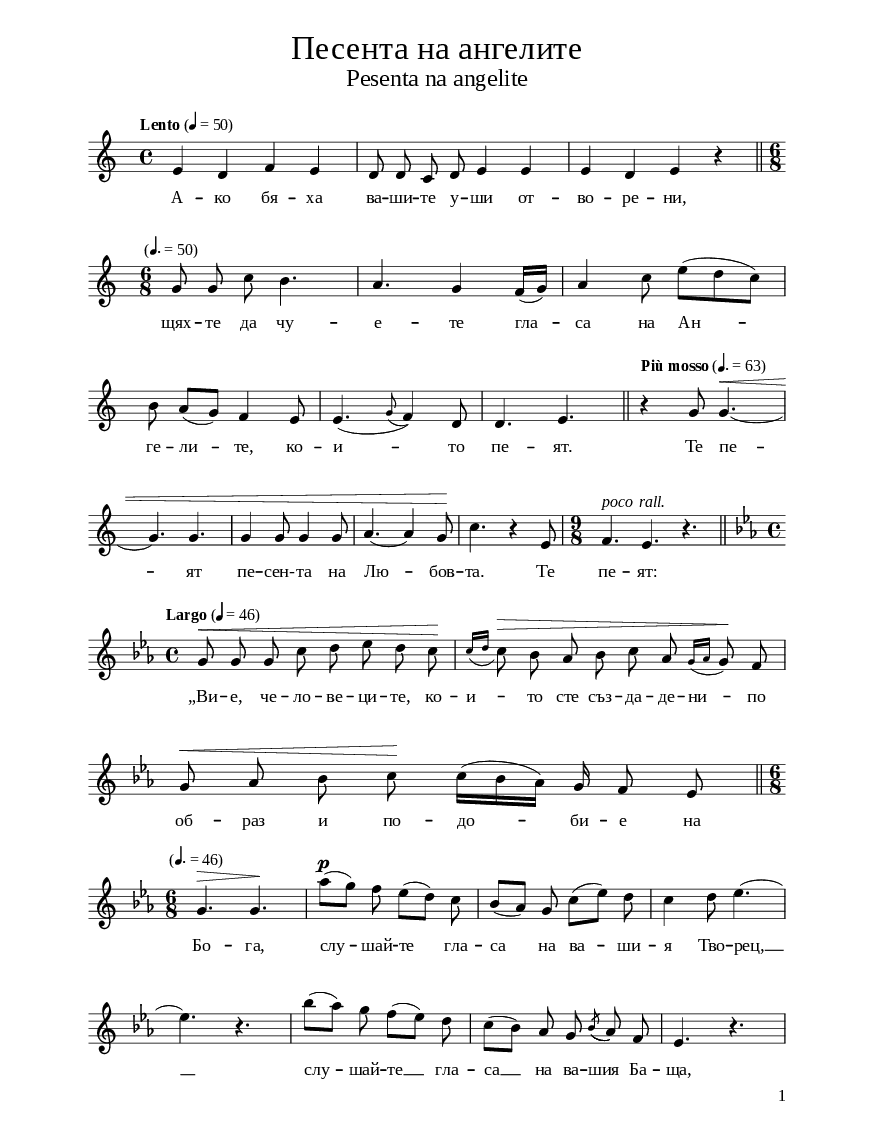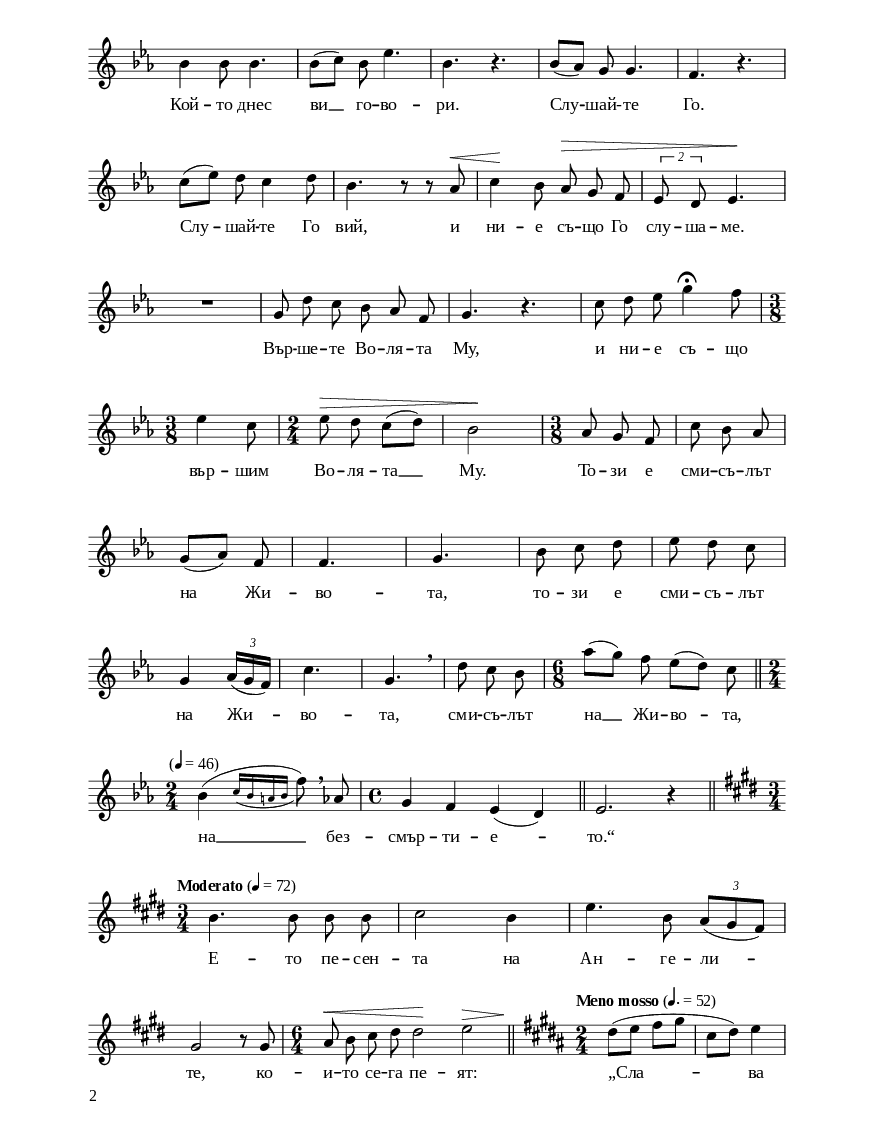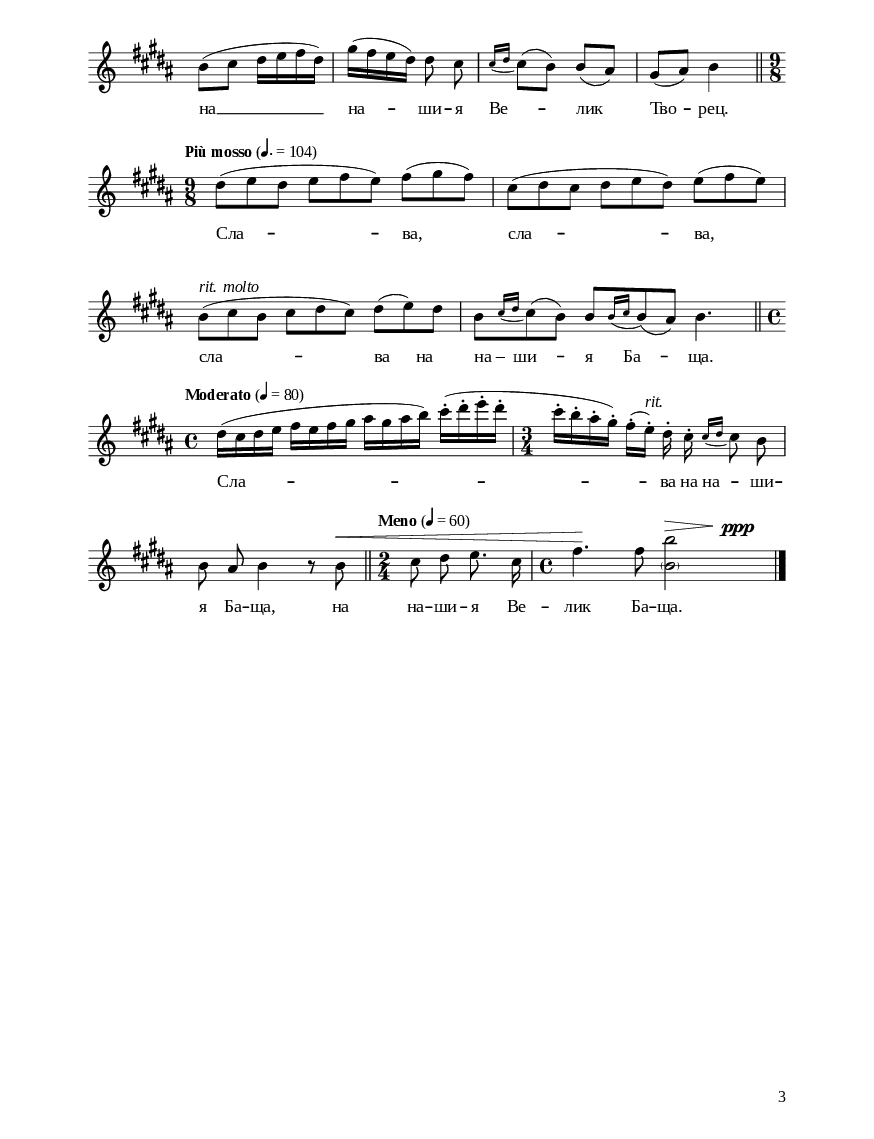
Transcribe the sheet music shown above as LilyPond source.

\version "2.24.2"

% include paper part and global functions
\include "include/globals.ily"

\bookpart {
  \label #'ref207
  \tocItem \markup "Песента на ангелите – Pesenta na angelite "
  \include "include/bookpart-paper.ily"
  \score {
    \include "include/score-layout.ily"

    \new Voice \absolute {
      \clef treble
      \key c \major
      \time 4/4
      \tempoFunc "Lento" 4 "50"
      \autoBeamOff
      \override Hairpin.to-barline = ##f
      \override Hairpin.after-line-breaking = ##t 
      e'4  d'4  f'4  e'4 | % 2
      d'8  d'8  c'8  d'8  e'4
      e'4 | % 3
      e'4  d'4  e'4 r4 | \break % 4
      \time 6/8  | \bar"||" % 4
      \tempoFunc "" 4. "50"
      g'8  g'8 c''8 b'4.  | % 5
      a'4.  g'4  f'16 ( [  g'16 ) ] | % 6
      a'4 c''8 e''8 ( [ d''8
      c''8 ) ] |\break  % 7
      b'8  a'8 ( [  g'8 ) ]  f'4  e'8
      | % 8
      e'4. ( \appoggiatura {  g'8 }  f'4 )
      d'8 | % 9
      d'4.  e'4. \bar"||" | 
       \tempoFunc "Più mosso" 4. "63"
      r4  g'8
      g'4. ~ ^\< |  \break % 11
      g'4.  g'4. | % 12
      g'4  g'8  g'4  g'8 | % 13
      a'4. ~  a'4  g'8 _\!  | % 14
      c''4.  r4  e'8 |  % 15
      \time 9/8  | % 15
      f'4. ^\markup{ \italic {poco rall.} }  e'4. r4. \bar
      "||" \break
      \key es \major \time 4/4 | % 16
      \tempoFunc "Largo" 4 "46"
      g'8 ^\<  g'8  g'8 c''8 d''8
      es''8 d''8 c''8 ^\! | % 17
      \grace {  c''16 ( [  d''16 ] } c''8 ) ^\>
      bes'8  as'8 bes'8 c''8
      as'8 \grace {  g'16 ( [  as'16 ] }  g'8 )
       ^\! f'8 | \break % 18
      g'8 ^\<  as'8 bes'8 c''8  ^\!
      c''16 ( [ bes'16  as'16 )  ] g'16
      f'8  es'8  \bar "||"
      \break | % 19
      \time 6/8  | % 19
      \tempoFunc "" 4. "46"
      g'4. ^\>  g'4.  ^\! |
      as''8 ( [ ^\p g''8 ) ] f''8
      es''8 ( [ d''8 ) ] c''8 | % 21
      bes'8 ( [  as'8 ) ]  g'8 c''8 ( [
      es''8 ) ] d''8 | % 22
      c''4 d''8 es''4. ~ \break | % 23
      es''4. r4. | % 24
      bes''8 ( [ as''8 ) ] g''8
      f''8 ( [ es''8 ) ] d''8 | % 25
      c''8 ( [ bes'8 ) ]  as'8  g'8
      \acciaccatura {  bes'8 ( }  as'8 )  f'8 | % 26
      es'4. r4. \break | % 27
      bes'4 bes'8 bes'4. | % 28
      bes'8 ( [ c''8 ) ] bes'8
      es''4. | % 29
      bes'4. r4. |
      bes'8 ( [  as'8 ) ]  g'8  g'4. | % 31
      f'4. r4. \break| % 32
      c''8 ( [ es''8 ) ] d''8 c''4
      d''8 | % 33
      bes'4. r8 r8  as'8 ^\< | % 34
      c''4 ^\! bes'8  as'8 ^\>  g'8
      f'8 | % 35
      \times 3/2  {
        es'8   d'8
      }
      es'4. ^\! \break | % 36
      R2. | % 37
      g'8 d''8 c''8 bes'8
      as'8  f'8 | % 38
      g'4. r4. | % 39
      c''8 d''8 es''8 g''4
      ^\fermata f''8 \break |
      \time 3/8  |
      es''4 c''8 | % 41
      \time 2/4  | % 41
      es''8 ^\> d''8 c''8 ( [ d''8
      ) ] | % 42
      bes'2 ^\! | % 43
      \time 3/8  | % 43
      as'8  g'8  f'8 | % 44
      c''8 bes'8  as'8 \break | % 45
      g'8 ( [  as'8 ) ]  f'8 | % 46
      f'4. | % 47
      g'4. | % 48
      bes'8 c''8 d''8 | % 49
      es''8 d''8 c''8 \break |
      g'4 \once \omit TupletBracket
      \times 2/3  {
        as'16 ( [  g'16  f'16 ) ]
      }
      | % 51
      c''4. | % 52
      g'4.  \breathe | % 53
      d''8 c''8 bes'8 | % 54
      \time 6/8  | % 54
      as''8 ( [ g''8 ) ] f''8 es''8
      ( [ d''8 ) ] c''8 \bar "||"
      \break | % 55
      \time 2/4  | % 55
      \tempoFunc "" 4 "46" | % 55
      bes'4 ( \acciaccatura {
        c''16 [bes'16 a'16
        bes'16 ]
      }
      f''8 )  \breathe as'8  | % 56
      \time 4/4  | % 56
      g'4  f'4  es'4 (  d'4 ) \bar "||"
      es'2. r4 \bar "||"
      \break | % 58
      \once \override Staff.KeyCancellation.break-visibility = #all-invisible
      \key e \major \time 3/4 | % 58
      \tempoFunc "Moderato" 4 "72"
      b'4. b'8 b'8 b'8 | % 59
      cis''2 b'4 |
      e''4. b'8 \once \omit TupletBracket
      \times 2/3  {
        a'8 ( [  gis'8  fis'8 ) ]
      }
      | \break % 61
      gis'2 r8  gis'8 | % 62
      \time 6/4  | % 62
      a'8 ^\< b'8 cis''8 dis''8
      dis''2 ^\! 
      \once \override Hairpin.to-barline = ##t
      e''2 ^\> \bar "||"
      \key b \major \time 2/4 | % 63
      \tempoFunc "Meno mosso" 4. "52"
      dis''8 ( [ _\! e''8 ] fis''8 [
      gis''8 ] | % 64
      cis''8 [ dis''8 ) ] e''4 | \break % 65
      b'8 ( [ cis''8 ] dis''16 [
      e''16 fis''16 dis''16 ) ]  | % 66
      gis''16 ( [ fis''16 e''16
      dis''16 ) ] dis''8 cis''8 | % 67
      \grace {  cis''16 ( [  dis''16 ] } cis''8 )
      ( [ b'8 ) ]  b'8 ( [  ais'8 ) ] | % 68
      gis'8 ( [  ais'8 ) ] b'4 \bar "||" \break
      \time 9/8  | % 69
      \tempoFunc "Più mosso" 4. "104"
      dis''8 ( [  e''8
      dis''8 ] e''8 [
      fis''8 e''8 ) ] fis''8 ( [ gis''8
      fis''8 ) ]  |
      cis''8 ( [ dis''8 cis''8 ]
      dis''8 [ e''8 dis''8 ) ] e''8 ( [
      fis''8 e''8 ) ] | % 71
      b'8 ( [ ^\markup{ \italic {rit. molto} } cis''8
      b'8 ] cis''8 [ dis''8 cis''8
      ) ] dis''8 ( [ e''8 ) dis''8 ] | % 72
      
      b'8 [ \acciaccatura { cis''16 [  dis''16 ] }
      cis''8 ( b'8 )]  
      
      b'8 [ \acciaccatura { b'16 [  cis''16 ] }
      b'8 ( ais'8 )] 
      
      b'4. \break | % 73
      \time 4/4  | \bar "||" % 73
      \tempoFunc "Moderato" 4 "80"
      dis''16 ( [ cis''16 dis''16
      e''16 ] fis''16 [ e''16 fis''16
      gis''16 ] ais''16 [ gis''16
      ais''16 b''16 ) ] cis'''16 ( -. [
      dis'''16 -. e'''16 -. dis'''16 -. ] | % 74
      \time 3/4  | % 74
      cis'''16 -. [ b''16 -. ais''16 -.
      gis''16 ) -. ] fis''16 ( -. [ e''16 )
      -. ] ^\markup{ \italic {rit.} } dis''16 -. cis''16
      -. \acciaccatura {  cis''16 [  dis''16 ] } cis''8
      b'8 \break | % 75
      b'8  ais'8 b'4 r8
      b'8^\<
       \tempoFunc "Meno" 4 "60"
       \time 2/4  | \bar "||" % 76
      cis''8 dis''8 e''8. cis''16
      | % 77
      \time 4/4  | % 77
      fis''4. ^\! fis''8 
      <\parenthesize b'
      b''>2 ^\>
      \once \override Score.BarLine.break-visibility = ##(#f #f #f)      
      s^\ppp ^\! \bar "|."
    }

   \addlyrics {
      А
      -- ко бя -- ха ва -- ши -- те у -- ши
      от -- во -- ре -- ни, щях -- те да
      чу -- е -- те гла -- са на Ан
      --  ге -- ли -- те, ко -- и
      --  то пе -- ят. Те пе --
      ят пе -- "сен-" -- та на Лю -- бов
      -- та. Те пе -- ят: „Ви -- е, че --
      ло -- ве -- ци -- те, ко -- и --
      то сте съз -- да -- де -- ни --
      по об -- раз и по -- до --
      би -- е на Бо -- га, слу -- шай
      -- те  гла -- са  на ва --
      ши -- я Тво -- рец, __ слу --
      шай -- те __  гла -- са __  на ва
      -- шия Ба -- ща, Кой -- то днес
      ви __  го -- во -- ри. Слу -- "шай-"
      -- те Го. Слу -- шай -- те Го
      вий, и ни -- е съ -- що Го слу --
      ша -- ме. Вър -- ше -- те Во -- ля --
      та Му, и ни -- е съ -- що вър --
      шим Во -- ля -- та __  Му. То -- зи
      е сми -- съ -- лът на  Жи -- во
      -- та, то -- зи е сми -- съ -- лът
      на Жи --  во -- та, сми -- съ
      -- лът на __ Жи -- во -- та, на __
      без -- смър -- ти
      -- е -- то.“ Е -- то пе -- сен --
      та на Ан -- ге -- ли  --  те,
      ко -- и -- то се -- га пе -- ят:
      „Сла --     ва на __
      на --
      ши -- я   Ве -- лик
      Тво -- рец. Сла --
      ва,   сла --
      ва,   сла --
      "ва      на" "на –  ши" --
      "я       Ба" -- ща. Сла -- "" -- "" --
      ва на   на -- ши -- я Ба
      -- ща, на на -- ши -- я Ве -- лик Ба
      -- ща.}
      
    \header {
      title = \titleFunc "Песента на ангелите" "Pesenta na angelite"
    }

    \midi{}

  } % score

 \pageBreak

  % include foreign translation(s) of the song
   

} % bookpart

% Più mosso
%
